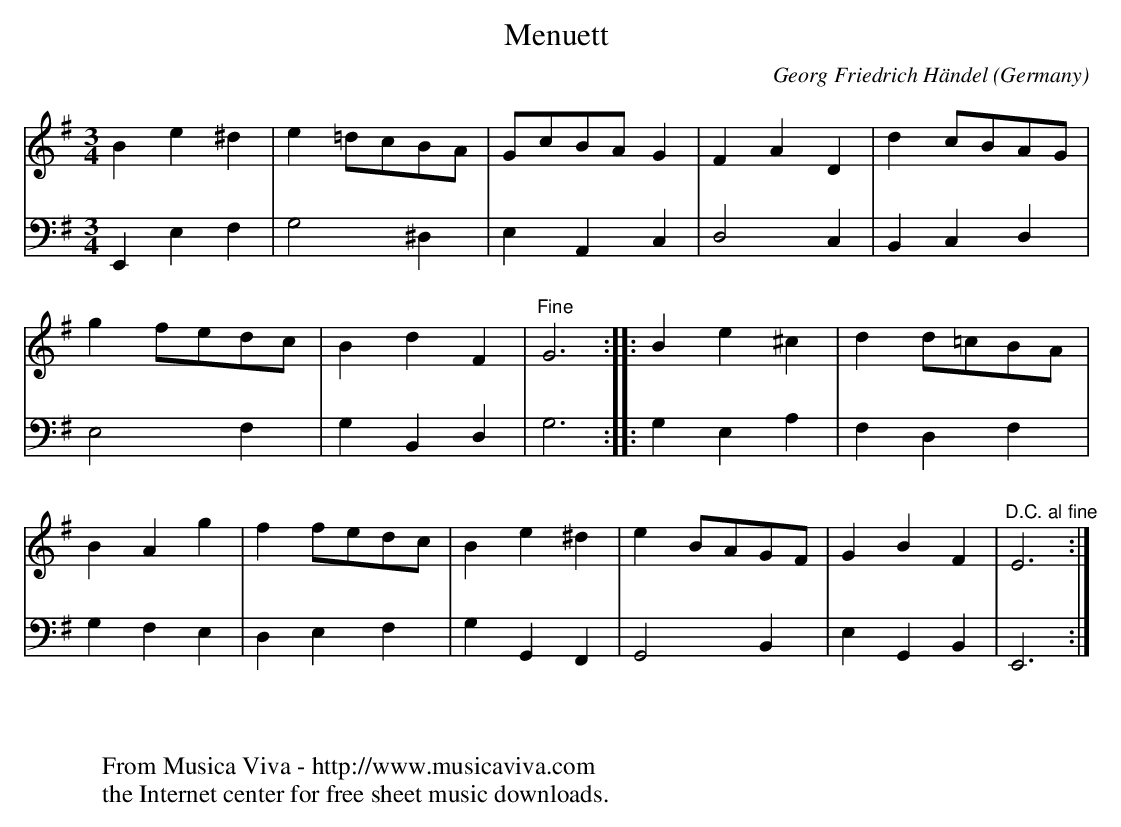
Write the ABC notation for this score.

X:1
T:Menuett
C:Georg Friedrich H\"andel
O:Germany
V:1 Program 1 6 %Harpsichord
V:2 Program 1 6 bass %Harpsichord
M:3/4
L:1/8
K:Em
V:1
B2e2^d2|e2=dcBA|GcBAG2|F2A2D2|d2cBAG|
V:2
E,,2E,2F,2|G,4^D,2|E,2A,,2C,2|D,4C,2|B,,2C,2D,2|
V:1
g2fedc|B2d2F2|"^Fine"G6::B2e2^c2|d2d=cBA|
V:2
E,4F,2|G,2B,,2D,2|G,6::G,2E,2A,2|F,2D,2F,2|
V:1
B2A2g2|f2fedc|B2e2^d2|e2BAGF|G2B2F2|"^D.C. al fine"E6:|
V:2
G,2F,2E,2|D,2E,2F,2|G,2G,,2F,,2|G,,4B,,2|E,2G,,2B,,2|E,,6:|
W:
W:
W:  From Musica Viva - http://www.musicaviva.com
W:  the Internet center for free sheet music downloads.
